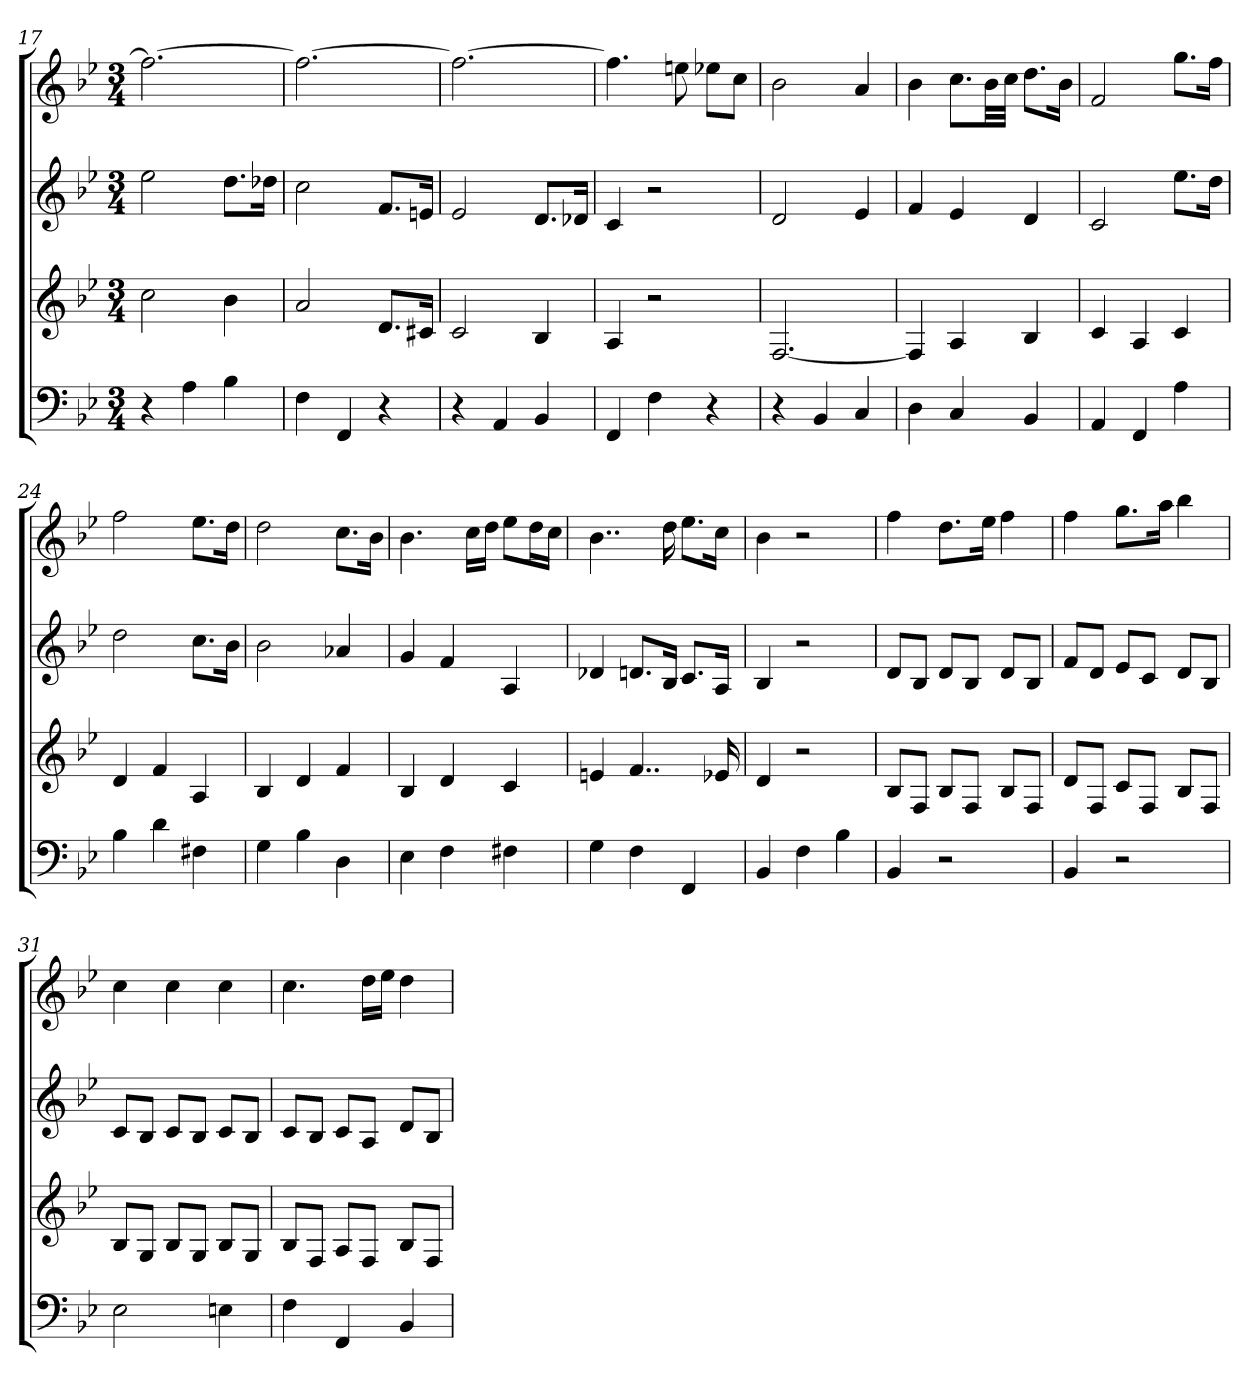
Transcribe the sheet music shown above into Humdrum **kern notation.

**kern	**kern	**kern	**kern
*part4	*part3	*part2	*part1
*staff4	*staff3	*staff2	*staff1
*k[b-e-]	*k[b-e-]	*k[b-e-]	*k[b-e-]
*B-:	*B-:	*B-:	*B-:
*M3/4	*M3/4	*M3/4	*M3/4
=17	=17	=17	=17
4r	2cc	2ee-	2.ff_
4A	.	.	.
4B-	4b-	8.ddL	.
.	.	16dd-XJk	.
=18	=18	=18	=18
4F	2a	2cc	2.ff_
4FF	.	.	.
4r	8.dL	8.fL	.
.	16c#XJk	16enJk	.
=19	=19	=19	=19
4r	2c	2e-	2.ff_
4AA	.	.	.
4BB-	4B-	8.dL	.
.	.	16d-XJk	.
=20	=20	=20	=20
4FF	4A	4c	4.ff]
4F	2r	2r	.
.	.	.	8een
4r	.	.	8ee-XL
.	.	.	8ccJ
=21	=21	=21	=21
4r	[2.F	2d	2b-
4BB-	.	.	.
4C	.	4e-	4a
=22	=22	=22	=22
4D	4F]	4f	4b-
4C	4A	4e-	8.ccL
.	.	.	32b-LL
.	.	.	32ccJJJ
4BB-	4B-	4d	8.ddL
.	.	.	16b-Jk
=23	=23	=23	=23
4AA	4c	2c	2f
4FF	4A	.	.
4A	4c	8.ee-L	8.ggL
.	.	16ddJk	16ffJk
=24	=24	=24	=24
4B-	4d	2dd	2ff
4d	4f	.	.
4F#X	4A	8.ccL	8.ee-L
.	.	16b-Jk	16ddJk
=25	=25	=25	=25
4G	4B-	2b-	2dd
4B-	4d	.	.
4D	4f	4a-X	8.ccL
.	.	.	16b-Jk
=26	=26	=26	=26
4E-	4B-	4g	4.b-
4F	4d	4f	.
.	.	.	16ccLL
.	.	.	16ddJJ
4F#X	4c	4A	8ee-L
.	.	.	16ddL
.	.	.	16ccJJ
=27	=27	=27	=27
4G	4en	4d-X	4..b-
4F	4..f	8.dnL	.
.	.	16B-Jk	16dd
4FF	.	8.cL	8.ee-L
.	16e-X	16AJk	16ccJk
=28	=28	=28	=28
4BB-	4d	4B-	4b-
4F	2r	2r	2r
4B-	.	.	.
=29	=29	=29	=29
4BB-	8B-L	8dL	4ff
.	8FJ	8B-J	.
2r	8B-L	8dL	8.ddL
.	8FJ	8B-J	.
.	.	.	16ee-Jk
.	8B-L	8dL	4ff
.	8FJ	8B-J	.
=30	=30	=30	=30
4BB-	8dL	8fL	4ff
.	8FJ	8dJ	.
2r	8cL	8e-L	8.ggL
.	8FJ	8cJ	.
.	.	.	16aaJk
.	8B-L	8dL	4bb-
.	8FJ	8B-J	.
=31	=31	=31	=31
2E-	8B-L	8cL	4cc
.	8GJ	8B-J	.
.	8B-L	8cL	4cc
.	8GJ	8B-J	.
4En	8B-L	8cL	4cc
.	8GJ	8B-J	.
=32	=32	=32	=32
4F	8B-L	8cL	4.cc
.	8FJ	8B-J	.
4FF	8AL	8cL	.
.	8FJ	8AJ	16ddLL
.	.	.	16ee-JJ
4BB-	8B-L	8dL	4dd
.	8FJ	8B-J	.
=	=	=	=
*-	*-	*-	*-
